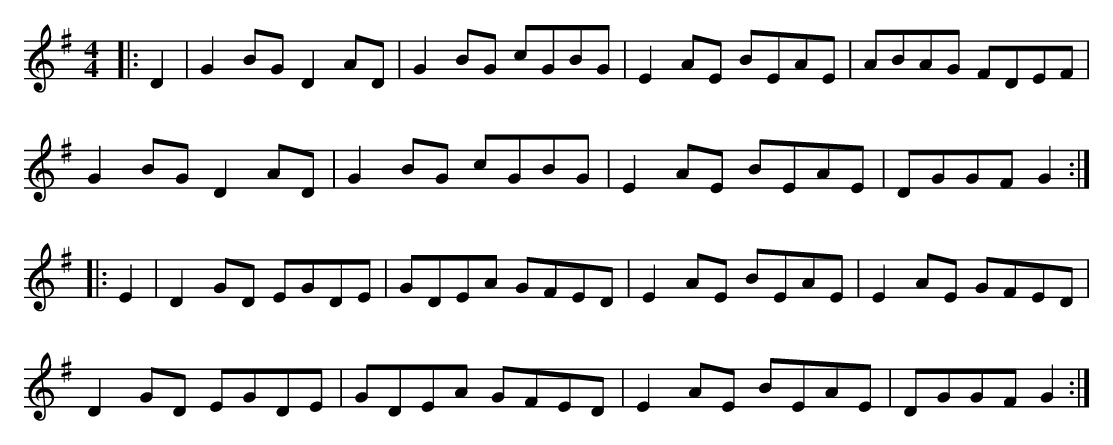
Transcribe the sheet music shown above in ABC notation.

X:1
M:4/4
K:G
|:D2|G2BG D2AD|G2BG cGBG|E2AE BEAE|ABAG FDEF|
G2BG D2AD|G2BG cGBG|E2AE BEAE|DGGF G2:|
|:E2|D2GD EGDE|GDEA GFED|E2AE BEAE|E2AE GFED|
D2GD EGDE|GDEA GFED|E2AE BEAE|DGGF G2:|
